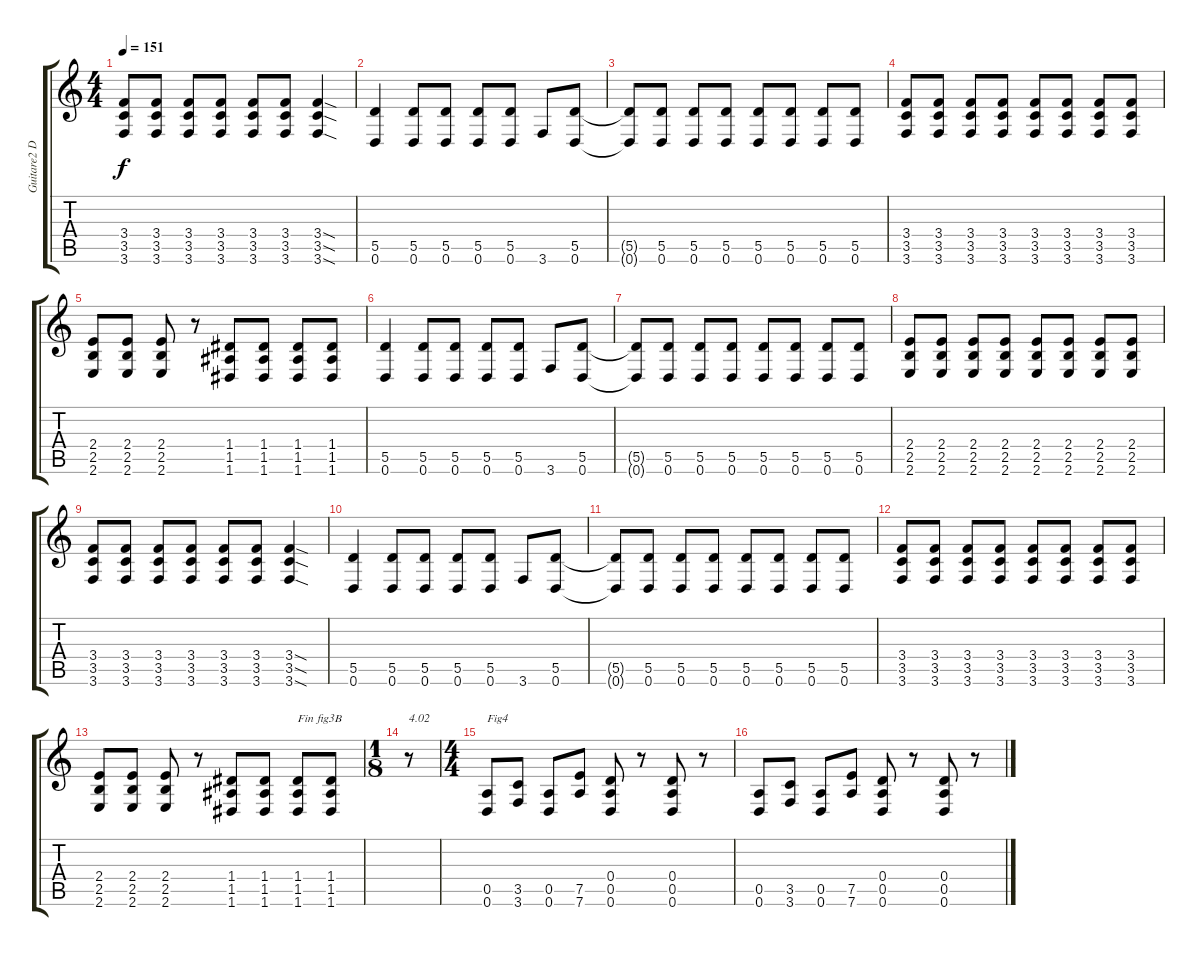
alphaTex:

\track ("Guitare2 Dr-D" "Guitare2 D") {instrument overdrivenguitar}
\staff {score tabs}
\tuning (E4 B3 G3 D3 A2 D2) {hide}
\ts (4 4)
\tempo 151
\clef g2
\ks c
(3.4 3.5 3.6).8{dy f} (3.4 3.5 3.6).8 (3.4 3.5 3.6).8 (3.4 3.5 3.6).8 (3.4 3.5 3.6).8 (3.4 3.5 3.6).8 (3.4{sod} 3.5{sod} 3.6{sod}).4 |
(5.5 0.6).4 (5.5 0.6).8 (5.5 0.6).8 (5.5 0.6).8 (5.5 0.6).8 3.6.8 (5.5 0.6).8 |
(5.5{t} 0.6{t}).8 (5.5 0.6).8 (5.5 0.6).8 (5.5 0.6).8 (5.5 0.6).8 (5.5 0.6).8 (5.5 0.6).8 (5.5 0.6).8 |
(3.4 3.5 3.6).8 (3.4 3.5 3.6).8 (3.4 3.5 3.6).8 (3.4 3.5 3.6).8 (3.4 3.5 3.6).8 (3.4 3.5 3.6).8 (3.4 3.5 3.6).8 (3.4 3.5 3.6).8 |
(2.4 2.5 2.6).8 (2.4 2.5 2.6).8 (2.4 2.5 2.6).8 r.8 (1.4 1.5 1.6).8 (1.4 1.5 1.6).8 (1.4 1.5 1.6).8 (1.4 1.5 1.6).8 |
(5.5 0.6).4 (5.5 0.6).8 (5.5 0.6).8 (5.5 0.6).8 (5.5 0.6).8 3.6.8 (5.5 0.6).8 |
(5.5{t} 0.6{t}).8 (5.5 0.6).8 (5.5 0.6).8 (5.5 0.6).8 (5.5 0.6).8 (5.5 0.6).8 (5.5 0.6).8 (5.5 0.6).8 |
(2.4 2.5 2.6).8 (2.4 2.5 2.6).8 (2.4 2.5 2.6).8 (2.4 2.5 2.6).8 (2.4 2.5 2.6).8 (2.4 2.5 2.6).8 (2.4 2.5 2.6).8 (2.4 2.5 2.6).8 |
(3.4 3.5 3.6).8 (3.4 3.5 3.6).8 (3.4 3.5 3.6).8 (3.4 3.5 3.6).8 (3.4 3.5 3.6).8 (3.4 3.5 3.6).8 (3.4{sod} 3.5{sod} 3.6{sod}).4 |
(5.5 0.6).4 (5.5 0.6).8 (5.5 0.6).8 (5.5 0.6).8 (5.5 0.6).8 3.6.8 (5.5 0.6).8 |
(5.5{t} 0.6{t}).8 (5.5 0.6).8 (5.5 0.6).8 (5.5 0.6).8 (5.5 0.6).8 (5.5 0.6).8 (5.5 0.6).8 (5.5 0.6).8 |
(3.4 3.5 3.6).8 (3.4 3.5 3.6).8 (3.4 3.5 3.6).8 (3.4 3.5 3.6).8 (3.4 3.5 3.6).8 (3.4 3.5 3.6).8 (3.4 3.5 3.6).8 (3.4 3.5 3.6).8 |
(2.4 2.5 2.6).8 (2.4 2.5 2.6).8 (2.4 2.5 2.6).8 r.8 (1.4 1.5 1.6).8 (1.4 1.5 1.6).8 (1.4 1.5 1.6).8{txt "Fin fig3B"} (1.4 1.5 1.6).8 |
\ts (1 8)
r.8{txt "4.02"} |
\ts (4 4)
(0.5 0.6).8{txt "Fig4"} (3.5 3.6).8 (0.5 0.6).8 (7.5 7.6).8 (0.4 0.5 0.6).8 r.8 (0.4 0.5 0.6).8 r.8 |
(0.5 0.6).8 (3.5 3.6).8 (0.5 0.6).8 (7.5 7.6).8 (0.4 0.5 0.6).8 r.8 (0.4 0.5 0.6).8 r.8
